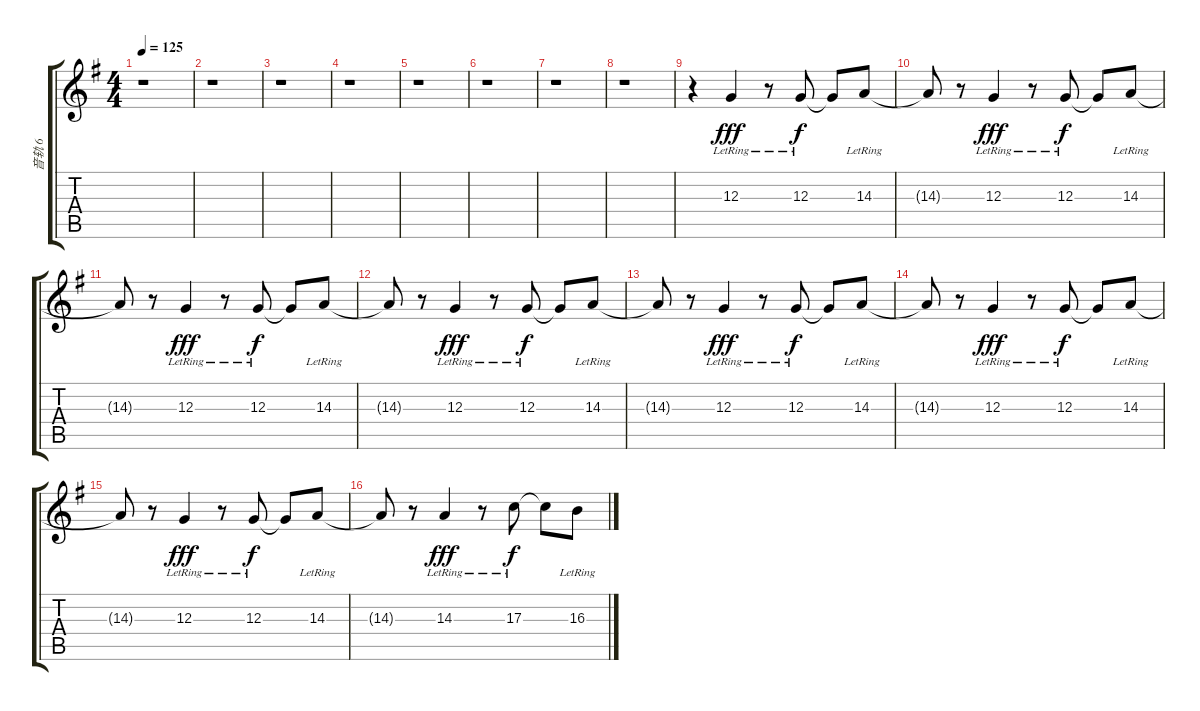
\track ("音轨 6" "音轨 6") {instrument electricpiano1}
\staff {score tabs}
\tuning (E4 B3 G3 D3 A2 E2) {hide}
\ts (4 4)
\tempo 125
\clef g2
\ks g
r.1{dy fff instrument electricpiano1} |
r.1 |
r.1 |
r.1 |
r.1 |
r.1 |
r.1 |
r.1 |
r.4 12.3{lr}.4 r.8 12.3{lr}.8{dy f} 12.3{t}.8 14.3{lr}.8 |
14.3{t}.8 r.8 12.3{lr}.4{dy fff} r.8 12.3{lr}.8{dy f} 12.3{t}.8 14.3{lr}.8 |
14.3{t}.8 r.8 12.3{lr}.4{dy fff} r.8 12.3{lr}.8{dy f} 12.3{t}.8 14.3{lr}.8 |
14.3{t}.8 r.8 12.3{lr}.4{dy fff} r.8 12.3{lr}.8{dy f} 12.3{t}.8 14.3{lr}.8 |
14.3{t}.8 r.8 12.3{lr}.4{dy fff} r.8 12.3{lr}.8{dy f} 12.3{t}.8 14.3{lr}.8 |
14.3{t}.8 r.8 12.3{lr}.4{dy fff} r.8 12.3{lr}.8{dy f} 12.3{t}.8 14.3{lr}.8 |
14.3{t}.8 r.8 12.3{lr}.4{dy fff} r.8 12.3{lr}.8{dy f} 12.3{t}.8 14.3{lr}.8 |
14.3{t}.8 r.8 14.3{lr}.4{dy fff} r.8 17.3{lr}.8{dy f} 17.3{t}.8 16.3{lr}.8
